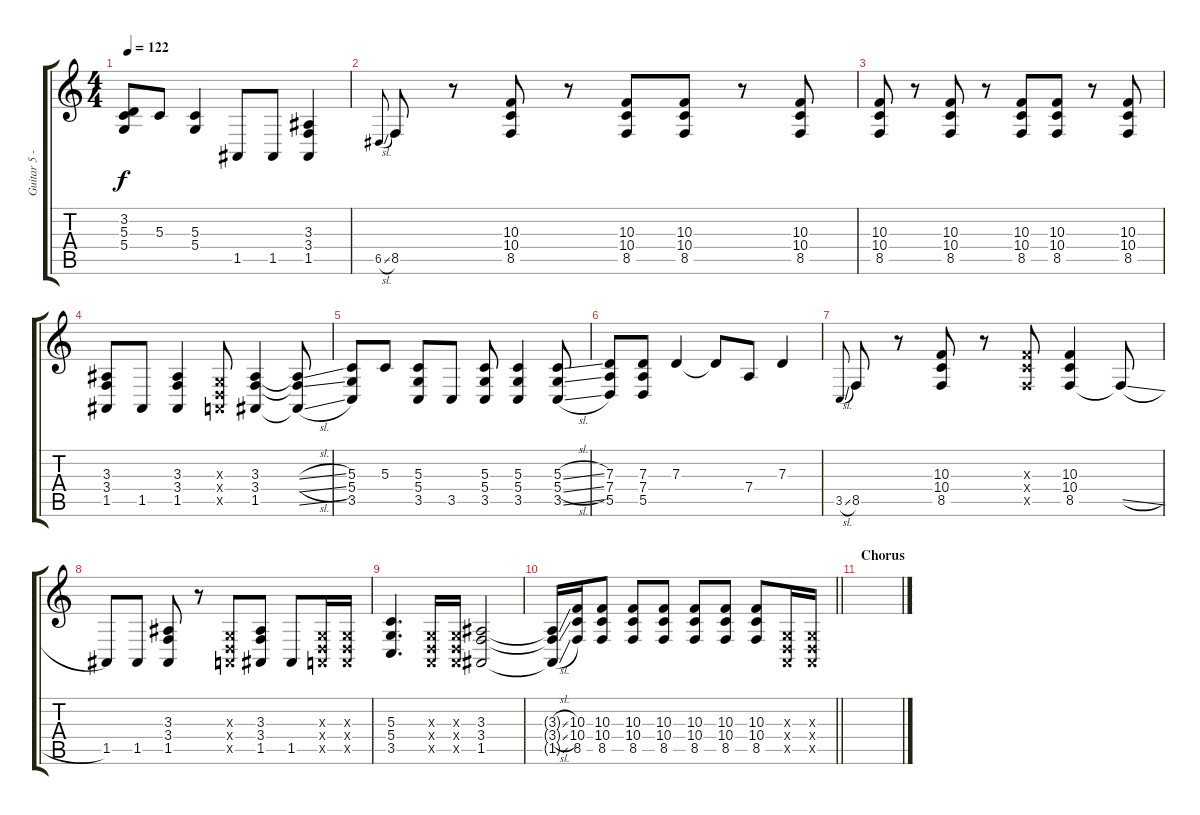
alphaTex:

\track ("Guitar 5 - Rhythm (w/ chokey wah tone)" "Guitar 5 -") {instrument lead2sawtooth}
\staff {score tabs}
\tuning (E4 B3 G3 D3 A2 E2) {hide}
\ts (4 4)
\tempo 122
\clef g2
\ks c
(3.2 5.3 5.4).8{dy f} 5.3.8 (5.3 5.4).4 1.5.8 1.5.8 (3.3 3.4 1.5).4 |
6.5{sl}.8{gr onbeat} 8.5.8 r.8 (10.3 10.4 8.5).8 r.8 (10.3 10.4 8.5).8 (10.3 10.4 8.5).8 r.8 (10.3 10.4 8.5).8 |
(10.3 10.4 8.5).8 r.8 (10.3 10.4 8.5).8 r.8 (10.3 10.4 8.5).8 (10.3 10.4 8.5).8 r.8 (10.3 10.4 8.5).8 |
(3.3 3.4 1.5).8 1.5.8 (3.3 3.4 1.5).4 (0.3{x} 0.4{x} 0.5{x}).8 (3.3 3.4 1.5).4 (3.3{sl t} 3.4{sl t} 1.5{sl t}).8 |
(5.3 5.4 3.5).8 5.3.8 (5.3 5.4 3.5).8 3.5.8 (5.3 5.4 3.5).8 (5.3 5.4 3.5).4 (5.3{sl} 5.4{sl} 3.5{sl}).8 |
(7.3 7.4 5.5).8 (7.3 7.4 5.5).8 7.3.4 7.3{t}.8 7.4.8 7.3.4 |
3.5{sl}.8{gr onbeat} 8.5.8 r.8 (10.3 10.4 8.5).8 r.8 (10.3{x} 10.4{x} 8.5{x}).8 (10.3 10.4 8.5).4 8.5{sl t}.8 |
1.5.8 1.5.8 (3.3 3.4 1.5).8 r.8 (0.3{x} 0.4{x} 0.5{x}).8 (3.3 3.4 1.5).8 1.5.8 (0.3{x} 0.4{x} 0.5{x}).16 (0.3{x} 0.4{x} 0.5{x}).16 |
(5.3 5.4 3.5).4{d} (0.3{x} 0.4{x} 0.5{x}).16 (0.3{x} 0.4{x} 0.5{x}).16 (3.3 3.4 1.5).2 |
\barLineRight lightlight
(3.3{sl t} 3.4{sl t} 1.5{sl t}).16 (10.3 10.4 8.5).16 (10.3 10.4 8.5).8 (10.3 10.4 8.5).8 (10.3 10.4 8.5).8 (10.3 10.4 8.5).8 (10.3 10.4 8.5).8 (10.3 10.4 8.5).8 (0.3{x} 0.4{x} 0.5{x}).16 (0.3{x} 0.4{x} 0.5{x}).16 |
\section ("" "Chorus")
